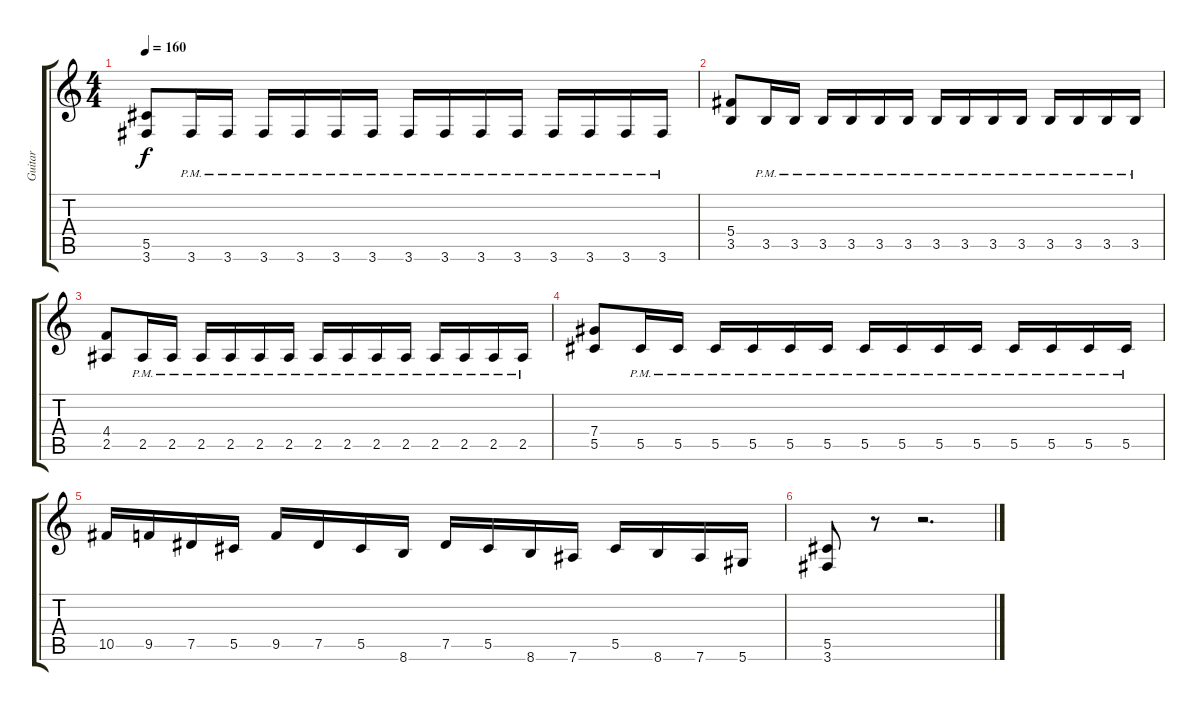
\track ("Guitar" "Guitar") {instrument distortionguitar}
\staff {score tabs}
\tuning (Eb4 Bb3 Gb3 Db3 Ab2 Eb2) {hide}
\ts (4 4)
\tempo 160
\clef g2
\ks c
(5.5 3.6).8{dy f} 3.6{pm}.16 3.6{pm}.16 3.6{pm}.16 3.6{pm}.16 3.6{pm}.16 3.6{pm}.16 3.6{pm}.16 3.6{pm}.16 3.6{pm}.16 3.6{pm}.16 3.6{pm}.16 3.6{pm}.16 3.6{pm}.16 3.6{pm}.16 |
(5.4 3.5).8 3.5{pm}.16 3.5{pm}.16 3.5{pm}.16 3.5{pm}.16 3.5{pm}.16 3.5{pm}.16 3.5{pm}.16 3.5{pm}.16 3.5{pm}.16 3.5{pm}.16 3.5{pm}.16 3.5{pm}.16 3.5{pm}.16 3.5{pm}.16 |
(4.4 2.5).8 2.5{pm}.16 2.5{pm}.16 2.5{pm}.16 2.5{pm}.16 2.5{pm}.16 2.5{pm}.16 2.5{pm}.16 2.5{pm}.16 2.5{pm}.16 2.5{pm}.16 2.5{pm}.16 2.5{pm}.16 2.5{pm}.16 2.5{pm}.16 |
(7.4 5.5).8 5.5{pm}.16 5.5{pm}.16 5.5{pm}.16 5.5{pm}.16 5.5{pm}.16 5.5{pm}.16 5.5{pm}.16 5.5{pm}.16 5.5{pm}.16 5.5{pm}.16 5.5{pm}.16 5.5{pm}.16 5.5{pm}.16 5.5{pm}.16 |
10.5.16 9.5.16 7.5.16 5.5.16 9.5.16 7.5.16 5.5.16 8.6.16 7.5.16 5.5.16 8.6.16 7.6.16 5.5.16 8.6.16 7.6.16 5.6.16 |
(5.5 3.6).8 r.8 r.2{d}
